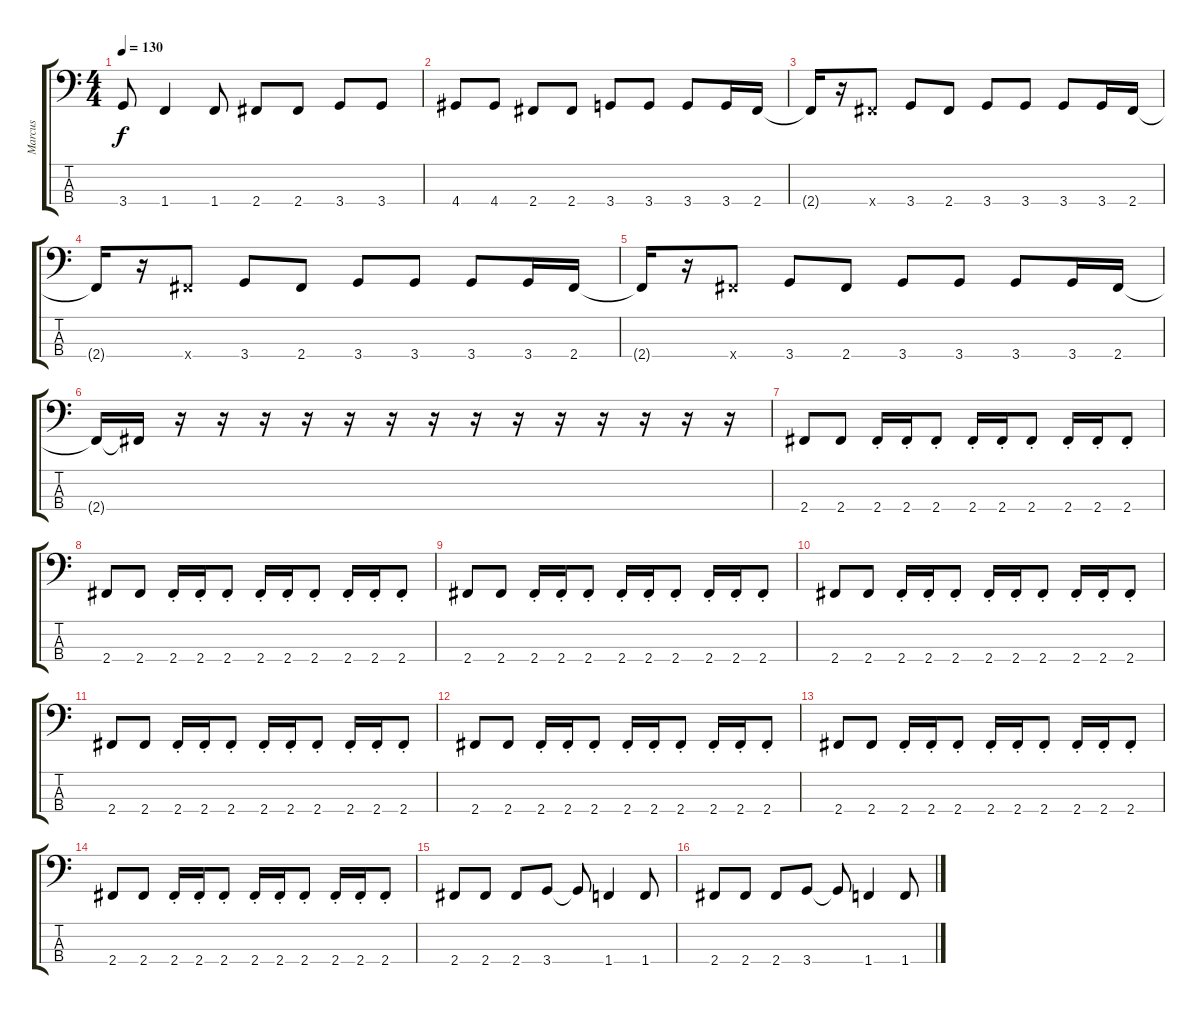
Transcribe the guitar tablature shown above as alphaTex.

\track ("Marcus" "Marcus") {instrument electricbassfinger}
\staff {score tabs}
\tuning (G2 D2 A1 E1) {hide}
\ts (4 4)
\tempo 130
\clef f4
\ks c
3.4{t}.8{dy f} 1.4.4 1.4.8 2.4.8 2.4.8 3.4.8 3.4.8 |
4.4.8 4.4.8 2.4.8 2.4.8 3.4.8 3.4.8 3.4.8 3.4.16 2.4.16 |
2.4{t}.16 r.16 2.4{x}.8 3.4.8 2.4.8 3.4.8 3.4.8 3.4.8 3.4.16 2.4.16 |
2.4{t}.16 r.16 2.4{x}.8 3.4.8 2.4.8 3.4.8 3.4.8 3.4.8 3.4.16 2.4.16 |
2.4{t}.16 r.16 2.4{x}.8 3.4.8 2.4.8 3.4.8 3.4.8 3.4.8 3.4.16 2.4.16 |
2.4{t}.16 2.4{t}.16 r.16 r.16 r.16 r.16 r.16 r.16 r.16 r.16 r.16 r.16 r.16 r.16 r.16 r.16 |
2.4.8 2.4.8 2.4{st}.16 2.4{st}.16 2.4{st}.8 2.4{st}.16 2.4{st}.16 2.4{st}.8 2.4{st}.16 2.4{st}.16 2.4{st}.8 |
2.4.8 2.4.8 2.4{st}.16 2.4{st}.16 2.4{st}.8 2.4{st}.16 2.4{st}.16 2.4{st}.8 2.4{st}.16 2.4{st}.16 2.4{st}.8 |
2.4.8 2.4.8 2.4{st}.16 2.4{st}.16 2.4{st}.8 2.4{st}.16 2.4{st}.16 2.4{st}.8 2.4{st}.16 2.4{st}.16 2.4{st}.8 |
2.4.8 2.4.8 2.4{st}.16 2.4{st}.16 2.4{st}.8 2.4{st}.16 2.4{st}.16 2.4{st}.8 2.4{st}.16 2.4{st}.16 2.4{st}.8 |
2.4.8 2.4.8 2.4{st}.16 2.4{st}.16 2.4{st}.8 2.4{st}.16 2.4{st}.16 2.4{st}.8 2.4{st}.16 2.4{st}.16 2.4{st}.8 |
2.4.8 2.4.8 2.4{st}.16 2.4{st}.16 2.4{st}.8 2.4{st}.16 2.4{st}.16 2.4{st}.8 2.4{st}.16 2.4{st}.16 2.4{st}.8 |
2.4.8 2.4.8 2.4{st}.16 2.4{st}.16 2.4{st}.8 2.4{st}.16 2.4{st}.16 2.4{st}.8 2.4{st}.16 2.4{st}.16 2.4{st}.8 |
2.4.8 2.4.8 2.4{st}.16 2.4{st}.16 2.4{st}.8 2.4{st}.16 2.4{st}.16 2.4{st}.8 2.4{st}.16 2.4{st}.16 2.4{st}.8 |
2.4.8 2.4.8 2.4.8 3.4.8 3.4{t}.8 1.4.4 1.4.8 |
2.4.8 2.4.8 2.4.8 3.4.8 3.4{t}.8 1.4.4 1.4.8
